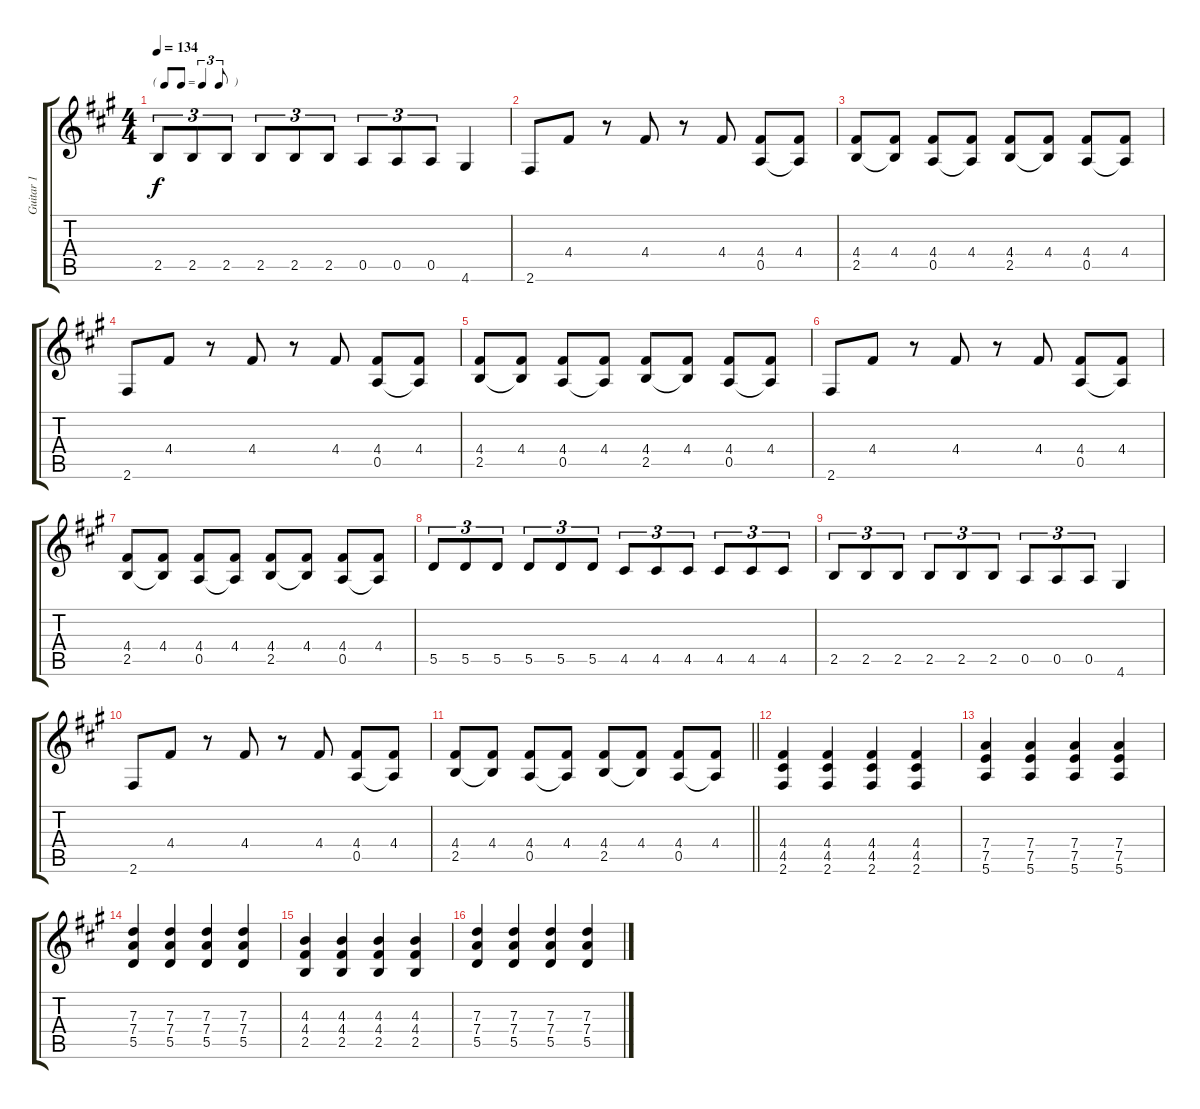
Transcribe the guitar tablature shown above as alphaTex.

\track ("Guitar 1" "Guitar 1") {instrument overdrivenguitar}
\staff {score tabs}
\tuning (E4 B3 G3 D3 A2 E2) {hide}
\ts (4 4)
\tf triplet8th
\tempo 134
\clef g2
\ks f#minor
2.5.8{tu (3 2) dy f} 2.5.8{tu (3 2)} 2.5.8{tu (3 2)} 2.5.8{tu (3 2)} 2.5.8{tu (3 2)} 2.5.8{tu (3 2)} 0.5.8{tu (3 2)} 0.5.8{tu (3 2)} 0.5.8{tu (3 2)} 4.6.4 |
2.6.8 4.4.8 r.8 4.4.8 r.8 4.4.8 (4.4 0.5).8 (4.4 0.5{t}).8 |
(4.4 2.5).8 (4.4 2.5{t}).8 (4.4 0.5).8 (4.4 0.5{t}).8 (4.4 2.5).8 (4.4 2.5{t}).8 (4.4 0.5).8 (4.4 0.5{t}).8 |
2.6.8 4.4.8 r.8 4.4.8 r.8 4.4.8 (4.4 0.5).8 (4.4 0.5{t}).8 |
(4.4 2.5).8 (4.4 2.5{t}).8 (4.4 0.5).8 (4.4 0.5{t}).8 (4.4 2.5).8 (4.4 2.5{t}).8 (4.4 0.5).8 (4.4 0.5{t}).8 |
2.6.8 4.4.8 r.8 4.4.8 r.8 4.4.8 (4.4 0.5).8 (4.4 0.5{t}).8 |
(4.4 2.5).8 (4.4 2.5{t}).8 (4.4 0.5).8 (4.4 0.5{t}).8 (4.4 2.5).8 (4.4 2.5{t}).8 (4.4 0.5).8 (4.4 0.5{t}).8 |
5.5.8{tu (3 2)} 5.5.8{tu (3 2)} 5.5.8{tu (3 2)} 5.5.8{tu (3 2)} 5.5.8{tu (3 2)} 5.5.8{tu (3 2)} 4.5.8{tu (3 2)} 4.5.8{tu (3 2)} 4.5.8{tu (3 2)} 4.5.8{tu (3 2)} 4.5.8{tu (3 2)} 4.5.8{tu (3 2)} |
2.5.8{tu (3 2)} 2.5.8{tu (3 2)} 2.5.8{tu (3 2)} 2.5.8{tu (3 2)} 2.5.8{tu (3 2)} 2.5.8{tu (3 2)} 0.5.8{tu (3 2)} 0.5.8{tu (3 2)} 0.5.8{tu (3 2)} 4.6.4 |
2.6.8 4.4.8 r.8 4.4.8 r.8 4.4.8 (4.4 0.5).8 (4.4 0.5{t}).8 |
\barLineRight lightlight
(4.4 2.5).8 (4.4 2.5{t}).8 (4.4 0.5).8 (4.4 0.5{t}).8 (4.4 2.5).8 (4.4 2.5{t}).8 (4.4 0.5).8 (4.4 0.5{t}).8 |
(4.4 4.5 2.6).4 (4.4 4.5 2.6).4 (4.4 4.5 2.6).4 (4.4 4.5 2.6).4 |
(7.4 7.5 5.6).4 (7.4 7.5 5.6).4 (7.4 7.5 5.6).4 (7.4 7.5 5.6).4 |
(7.3 7.4 5.5).4 (7.3 7.4 5.5).4 (7.3 7.4 5.5).4 (7.3 7.4 5.5).4 |
(4.3 4.4 2.5).4 (4.3 4.4 2.5).4 (4.3 4.4 2.5).4 (4.3 4.4 2.5).4 |
(7.3 7.4 5.5).4 (7.3 7.4 5.5).4 (7.3 7.4 5.5).4 (7.3 7.4 5.5).4
